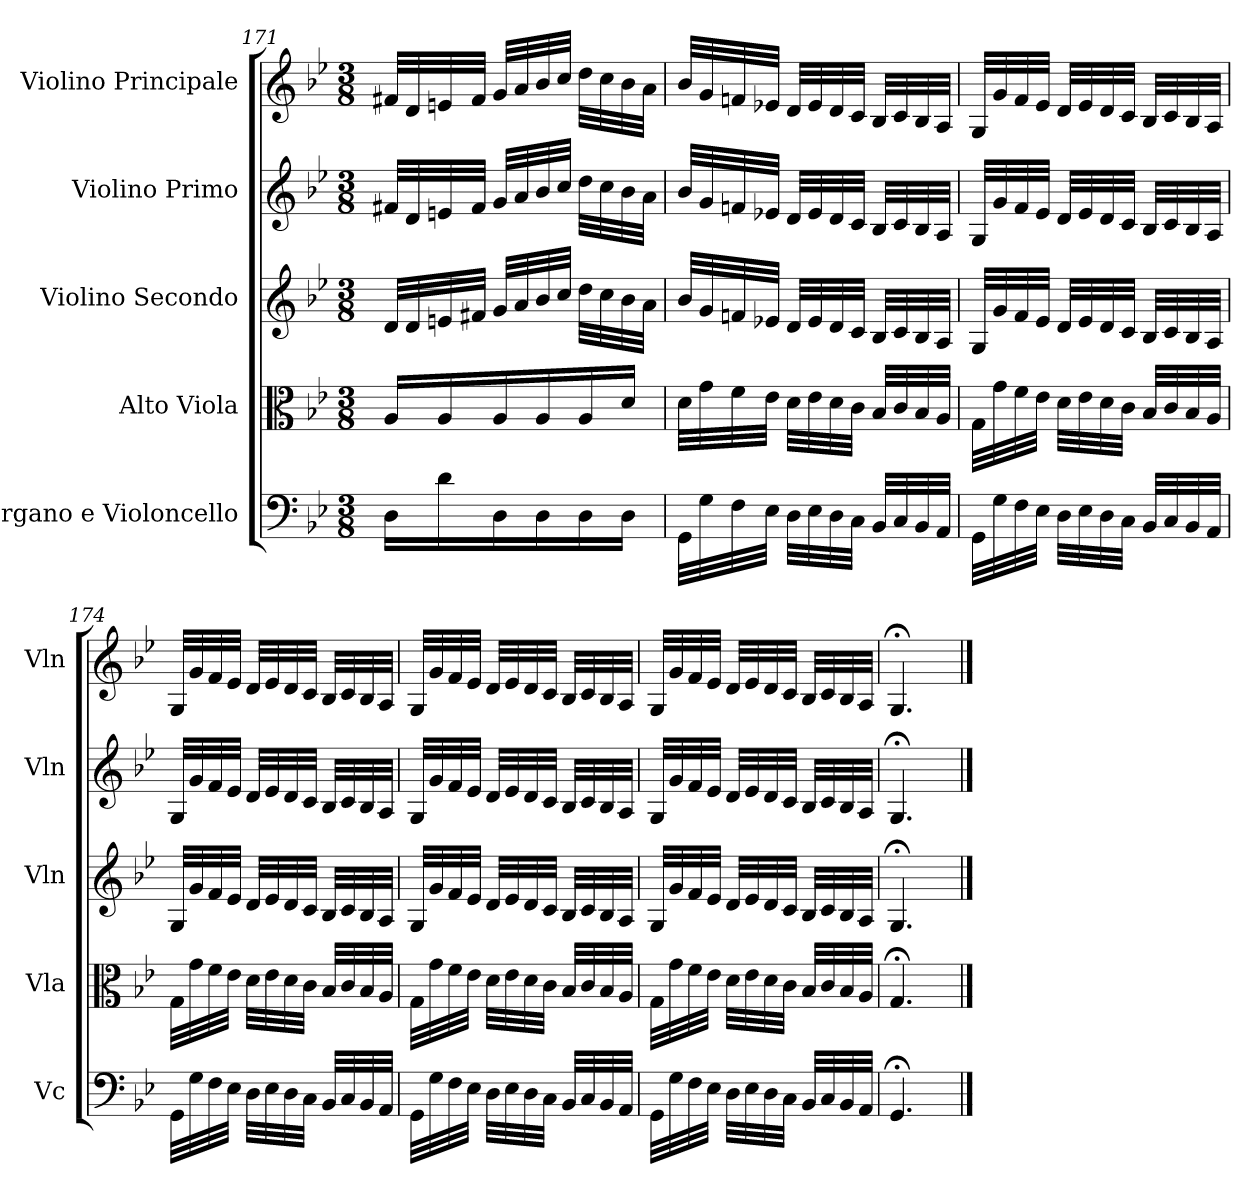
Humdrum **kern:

**kern	**kern	**kern	**kern	**kern
*part5	*part4	*part3	*part2	*part1
*staff5	*staff4	*staff3	*staff2	*staff1
*I"Organo e Violoncello	*I"Alto Viola	*I"Violino Secondo	*I"Violino Primo	*I"Violino Principale
*I'Vc	*I'Vla	*I'Vln	*I'Vln	*I'Vln
*clefF4	*clefC3	*clefG2	*clefG2	*clefG2
*k[b-e-]	*k[b-e-]	*k[b-e-]	*k[b-e-]	*k[b-e-]
*M3/8	*M3/8	*M3/8	*M3/8	*M3/8
=171	=171	=171	=171	=171
16D\LL	16A/LL	32d/LLL	32f#X/LLL	32f#X/LLL
.	.	32d/	32d/	32d/
16d\	16A/	32en/	32en/	32en/
.	.	32f#X/JJJ	32f#/JJJ	32f#/JJJ
16D\	16A/	32g/LLL	32g/LLL	32g/LLL
.	.	32a/	32a/	32a/
16D\	16A/	32b-/	32b-/	32b-/
.	.	32cc/JJJ	32cc/JJJ	32cc/JJJ
16D\	16A/	32dd\LLL	32dd\LLL	32dd\LLL
.	.	32cc\	32cc\	32cc\
16D\JJ	16d/JJ	32b-\	32b-\	32b-\
.	.	32a\JJJ	32a\JJJ	32a\JJJ
=172	=172	=172	=172	=172
32GG\LLL	32d\LLL	32b-/LLL	32b-/LLL	32b-/LLL
32G\	32g\	32g/	32g/	32g/
32F\	32f\	32fn/	32fn/	32fn/
32E-\JJJ	32e-\JJJ	32e-X/JJJ	32e-X/JJJ	32e-X/JJJ
32D\LLL	32d\LLL	32d/LLL	32d/LLL	32d/LLL
32E-\	32e-\	32e-/	32e-/	32e-/
32D\	32d\	32d/	32d/	32d/
32C\JJJ	32c\JJJ	32c/JJJ	32c/JJJ	32c/JJJ
32BB-/LLL	32B-/LLL	32B-/LLL	32B-/LLL	32B-/LLL
32C/	32c/	32c/	32c/	32c/
32BB-/	32B-/	32B-/	32B-/	32B-/
32AA/JJJ	32A/JJJ	32A/JJJ	32A/JJJ	32A/JJJ
=173	=173	=173	=173	=173
32GG\LLL	32G\LLL	32G/LLL	32G/LLL	32G/LLL
32G\	32g\	32g/	32g/	32g/
32F\	32f\	32f/	32f/	32f/
32E-\JJJ	32e-\JJJ	32e-/JJJ	32e-/JJJ	32e-/JJJ
32D\LLL	32d\LLL	32d/LLL	32d/LLL	32d/LLL
32E-\	32e-\	32e-/	32e-/	32e-/
32D\	32d\	32d/	32d/	32d/
32C\JJJ	32c\JJJ	32c/JJJ	32c/JJJ	32c/JJJ
32BB-/LLL	32B-/LLL	32B-/LLL	32B-/LLL	32B-/LLL
32C/	32c/	32c/	32c/	32c/
32BB-/	32B-/	32B-/	32B-/	32B-/
32AA/JJJ	32A/JJJ	32A/JJJ	32A/JJJ	32A/JJJ
=174	=174	=174	=174	=174
32GG\LLL	32G\LLL	32G/LLL	32G/LLL	32G/LLL
32G\	32g\	32g/	32g/	32g/
32F\	32f\	32f/	32f/	32f/
32E-\JJJ	32e-\JJJ	32e-/JJJ	32e-/JJJ	32e-/JJJ
32D\LLL	32d\LLL	32d/LLL	32d/LLL	32d/LLL
32E-\	32e-\	32e-/	32e-/	32e-/
32D\	32d\	32d/	32d/	32d/
32C\JJJ	32c\JJJ	32c/JJJ	32c/JJJ	32c/JJJ
32BB-/LLL	32B-/LLL	32B-/LLL	32B-/LLL	32B-/LLL
32C/	32c/	32c/	32c/	32c/
32BB-/	32B-/	32B-/	32B-/	32B-/
32AA/JJJ	32A/JJJ	32A/JJJ	32A/JJJ	32A/JJJ
=175	=175	=175	=175	=175
32GG\LLL	32G\LLL	32G/LLL	32G/LLL	32G/LLL
32G\	32g\	32g/	32g/	32g/
32F\	32f\	32f/	32f/	32f/
32E-\JJJ	32e-\JJJ	32e-/JJJ	32e-/JJJ	32e-/JJJ
32D\LLL	32d\LLL	32d/LLL	32d/LLL	32d/LLL
32E-\	32e-\	32e-/	32e-/	32e-/
32D\	32d\	32d/	32d/	32d/
32C\JJJ	32c\JJJ	32c/JJJ	32c/JJJ	32c/JJJ
32BB-/LLL	32B-/LLL	32B-/LLL	32B-/LLL	32B-/LLL
32C/	32c/	32c/	32c/	32c/
32BB-/	32B-/	32B-/	32B-/	32B-/
32AA/JJJ	32A/JJJ	32A/JJJ	32A/JJJ	32A/JJJ
=176	=176	=176	=176	=176
32GG\LLL	32G\LLL	32G/LLL	32G/LLL	32G/LLL
32G\	32g\	32g/	32g/	32g/
32F\	32f\	32f/	32f/	32f/
32E-\JJJ	32e-\JJJ	32e-/JJJ	32e-/JJJ	32e-/JJJ
32D\LLL	32d\LLL	32d/LLL	32d/LLL	32d/LLL
32E-\	32e-\	32e-/	32e-/	32e-/
32D\	32d\	32d/	32d/	32d/
32C\JJJ	32c\JJJ	32c/JJJ	32c/JJJ	32c/JJJ
32BB-/LLL	32B-/LLL	32B-/LLL	32B-/LLL	32B-/LLL
32C/	32c/	32c/	32c/	32c/
32BB-/	32B-/	32B-/	32B-/	32B-/
32AA/JJJ	32A/JJJ	32A/JJJ	32A/JJJ	32A/JJJ
=177	=177	=177	=177	=177
4.GG;</	4.G;</	4.G;</	4.G;</	4.G;</
==	==	==	==	==
*-	*-	*-	*-	*-
